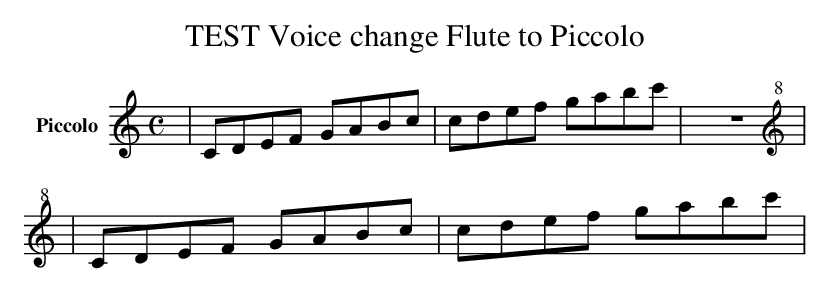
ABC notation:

X:1
T: TEST Voice change Flute to Piccolo
M: C
L: 1/8
K: C
V:1 name="Flute" clef=treble
| CDEF GABc | cdef gabc' | z8 |
[V:1 name="Piccolo" clef=treble+8]
|  CDEF GABc | cdef gabc' |
